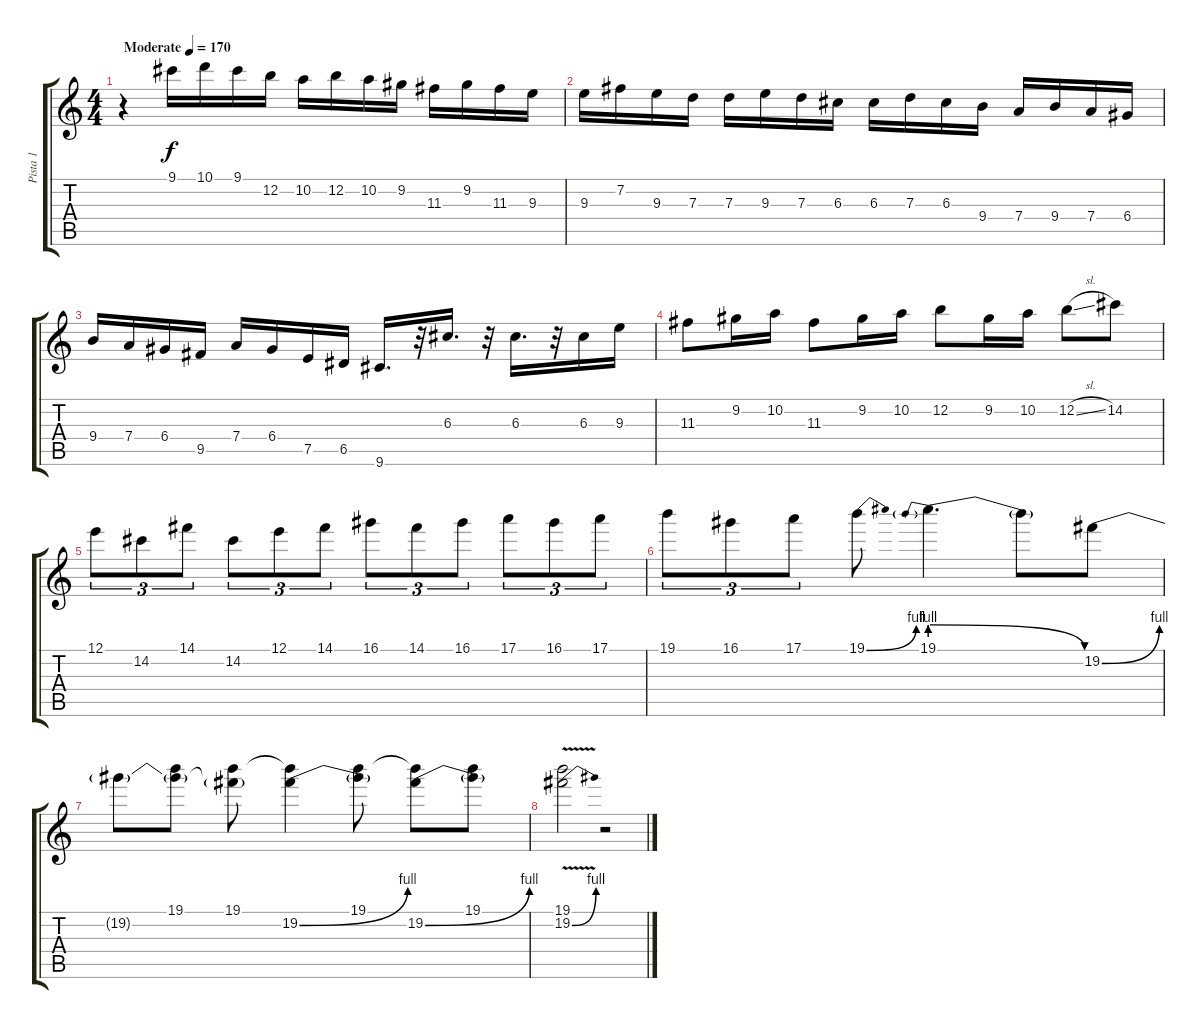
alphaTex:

\track ("Pista 1" "Pista 1") {instrument distortionguitar}
\staff {score tabs}
\tuning (E4 B3 G3 D3 A2 E2) {hide}
\ts (4 4)
\tempo (170 "Moderate")
\clef g2
\ks c
r.4{dy f instrument distortionguitar} 9.1.16 10.1.16 9.1.16 12.2.16 10.2.16 12.2.16 10.2.16 9.2.16 11.3.16 9.2.16 11.3.16 9.3.16 |
9.3.16 7.2.16 9.3.16 7.3.16 7.3.16 9.3.16 7.3.16 6.3.16 6.3.16 7.3.16 6.3.16 9.4.16 7.4.16 9.4.16 7.4.16 6.4.16 |
9.4.16 7.4.16 6.4.16 9.5.16 7.4.16 6.4.16 7.5.16 6.5.16 9.6.16{d} r.32 6.3.16{d} r.32 6.3.16{d} r.32 6.3.16 9.3.16 |
11.3.8 9.2.16 10.2.16 11.3.8 9.2.16 10.2.16 12.2.8 9.2.16 10.2.16 12.2{sl}.8 14.2.8 |
12.1.8{tu (3 2)} 14.2.8{tu (3 2)} 14.1.8{tu (3 2)} 14.2.8{tu (3 2)} 12.1.8{tu (3 2)} 14.1.8{tu (3 2)} 16.1.8{tu (3 2)} 14.1.8{tu (3 2)} 16.1.8{tu (3 2)} 17.1.8{tu (3 2)} 16.1.8{tu (3 2)} 17.1.8{tu (3 2)} |
19.1.8{tu (3 2)} 16.1.8{tu (3 2)} 17.1.8{tu (3 2)} 19.1{be (bend 0 0 60 4)}.8 19.1{be (prebendrelease 0 4 60 0)}.4{d} 19.1{t}.8 19.2{be (bend 0 0 60 4)}.8 |
19.2{t}.8 (19.1 19.2{t}).8 (19.1 19.2{t}).8 (19.1{t} 19.2{be (bend 0 0 60 4)}).4 (19.1 19.2{t}).8 (19.1{t} 19.2{be (bend 0 0 60 4)}).8 (19.1 19.2{t}).8 |
(19.1 19.2{be (bend 0 0 60 4) v}).2 r.2
